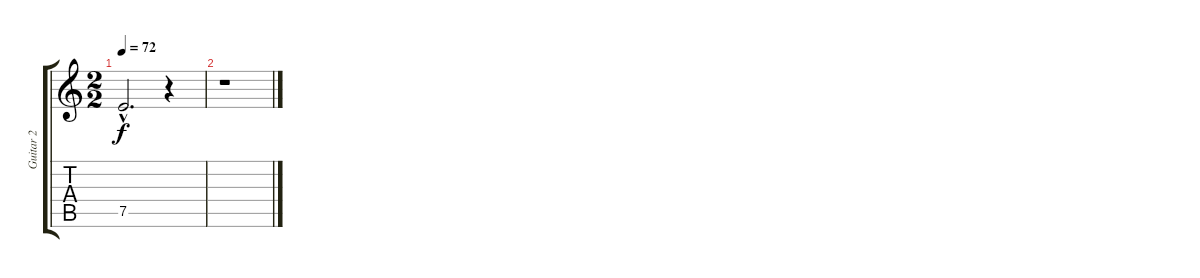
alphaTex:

\track ("Guitar 2" "Guitar 2") {instrument overdrivenguitar}
\staff {score tabs}
\tuning (E4 B3 G3 D3 A2 E2) {hide}
\ts (2 2)
\tempo 72
\clef g2
\ks c
7.5{hac t}.2{d dy f} r.4 |
r.1
